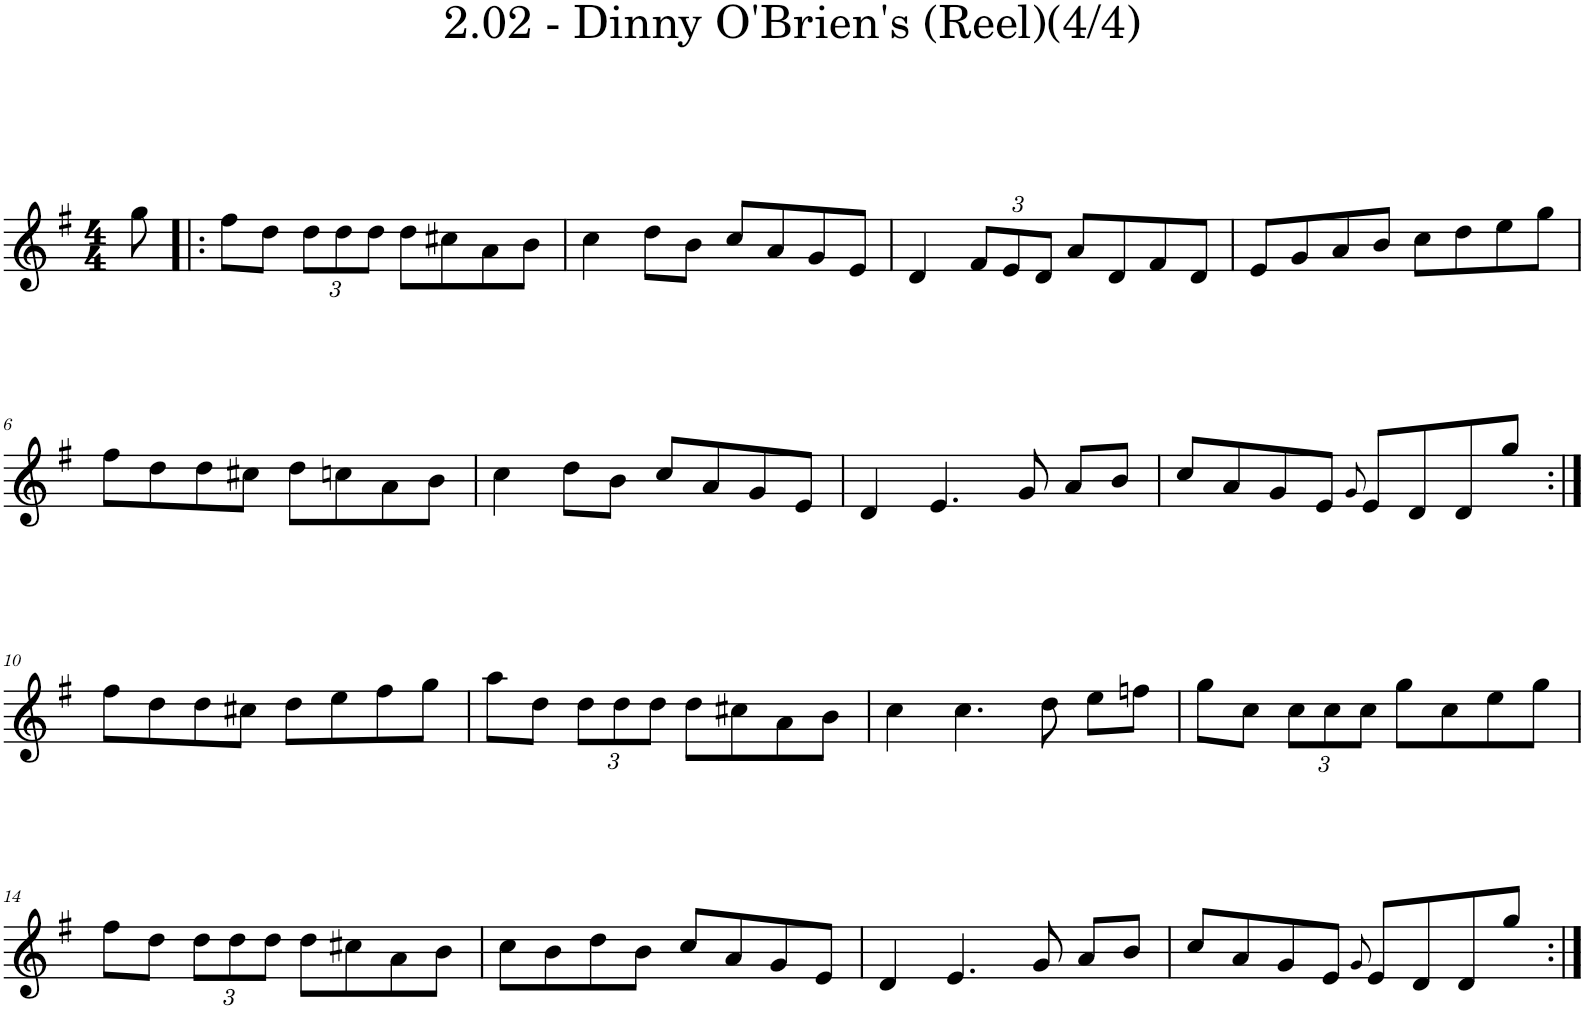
**kern
*part1
*staff1
*I"Piano
*I'Pno
*clefG2
*k[f#]
*D:mix
*M4/4
=1
8gg\
=2!|:
8ff#\L
8dd\J
*Xbrackettup
12dd\L
12dd\
12dd\J
8dd\L
8cc#X\
8a\
8b\J
=3
4cc\
8dd\L
8b\J
8cc/L
8a/
8g/
8e/J
=4
4d/
12f#/L
12e/
12d/J
8a/L
8d/
8f#/
8d/J
=5
8e/L
8g/
8a/
8b/J
8cc\L
8dd\
8ee\
8gg\J
!!LO:LB:g=z
=6
8ff#\L
8dd\
8dd\
8cc#X\J
8dd\L
8ccn\
8a\
8b\J
=7
4cc\
8dd\L
8b\J
8cc/L
8a/
8g/
8e/J
=8
4d/
4.e/
8g/
8a/L
8b/J
=9
8cc/L
8a/
8g/
8e/J
8qg/
8e/L
8d/
8d/
8gg/J
!!LO:LB:g=z
=10:|!
8ff#\L
8dd\
8dd\
8cc#X\J
8dd\L
8ee\
8ff#\
8gg\J
=11
8aa\L
8dd\J
12dd\L
12dd\
12dd\J
8dd\L
8cc#X\
8a\
8b\J
=12
4cc\
4.cc\
8dd\
8ee\L
8ffn\J
=13
8gg\L
8cc\J
12cc\L
12cc\
12cc\J
8gg\L
8cc\
8ee\
8gg\J
!!LO:LB:g=z
=14
8ff#\L
8dd\J
12dd\L
12dd\
12dd\J
8dd\L
8cc#X\
8a\
8b\J
=15
8cc\L
8b\
8dd\
8b\J
8cc/L
8a/
8g/
8e/J
=16
4d/
4.e/
8g/
8a/L
8b/J
=17
8cc/L
8a/
8g/
8e/J
8qg/
8e/L
8d/
8d/
8gg/J
=:|!
*-
